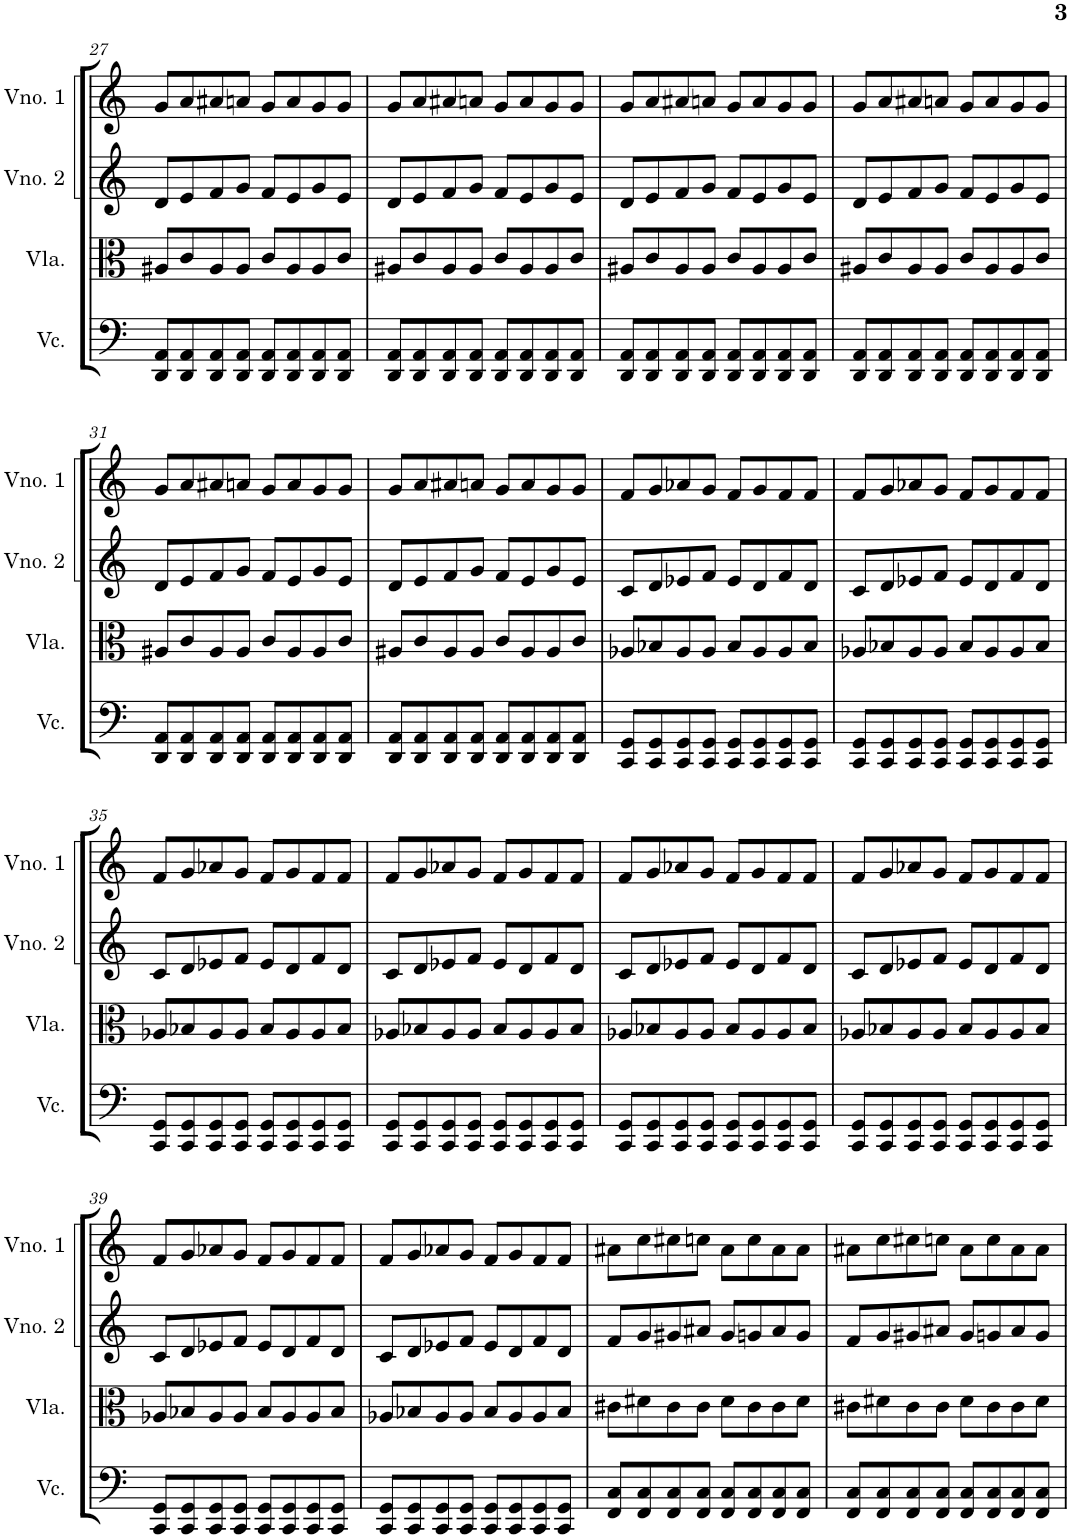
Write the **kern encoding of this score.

**kern	**kern	**kern	**kern
*part4	*part3	*part2	*part1
*staff4	*staff3	*staff2	*staff1
*I"Violoncelo	*I"Viola	*I"Violino 2	*I"Violino 1
*I'Vc.	*I'Vla.	*I'Vno. 2	*I'Vno. 1
!!LO:PB:g=z
*clefF4	*clefC3	*clefG2	*clefG2
*k[]	*k[]	*k[]	*k[]
*M4/4	*M4/4	*M4/4	*M4/4
=27	=27	=27	=27
8DD/ 8AA/L	8A#X/L	8d/L	8g/L
8DD/ 8AA/	8c/	8e/	8a/
8DD/ 8AA/	8A#/	8f/	8a#X/
8DD/ 8AA/J	8A#/J	8g/J	8an/J
8DD/ 8AA/L	8c/L	8f/L	8g/L
8DD/ 8AA/	8A#/	8e/	8a/
8DD/ 8AA/	8A#/	8g/	8g/
8DD/ 8AA/J	8c/J	8e/J	8g/J
=28	=28	=28	=28
8DD/ 8AA/L	8A#X/L	8d/L	8g/L
8DD/ 8AA/	8c/	8e/	8a/
8DD/ 8AA/	8A#/	8f/	8a#X/
8DD/ 8AA/J	8A#/J	8g/J	8an/J
8DD/ 8AA/L	8c/L	8f/L	8g/L
8DD/ 8AA/	8A#/	8e/	8a/
8DD/ 8AA/	8A#/	8g/	8g/
8DD/ 8AA/J	8c/J	8e/J	8g/J
=29	=29	=29	=29
8DD/ 8AA/L	8A#X/L	8d/L	8g/L
8DD/ 8AA/	8c/	8e/	8a/
8DD/ 8AA/	8A#/	8f/	8a#X/
8DD/ 8AA/J	8A#/J	8g/J	8an/J
8DD/ 8AA/L	8c/L	8f/L	8g/L
8DD/ 8AA/	8A#/	8e/	8a/
8DD/ 8AA/	8A#/	8g/	8g/
8DD/ 8AA/J	8c/J	8e/J	8g/J
=30	=30	=30	=30
8DD/ 8AA/L	8A#X/L	8d/L	8g/L
8DD/ 8AA/	8c/	8e/	8a/
8DD/ 8AA/	8A#/	8f/	8a#X/
8DD/ 8AA/J	8A#/J	8g/J	8an/J
8DD/ 8AA/L	8c/L	8f/L	8g/L
8DD/ 8AA/	8A#/	8e/	8a/
8DD/ 8AA/	8A#/	8g/	8g/
8DD/ 8AA/J	8c/J	8e/J	8g/J
!!LO:LB:g=z
=31	=31	=31	=31
8DD/ 8AA/L	8A#X/L	8d/L	8g/L
8DD/ 8AA/	8c/	8e/	8a/
8DD/ 8AA/	8A#/	8f/	8a#X/
8DD/ 8AA/J	8A#/J	8g/J	8an/J
8DD/ 8AA/L	8c/L	8f/L	8g/L
8DD/ 8AA/	8A#/	8e/	8a/
8DD/ 8AA/	8A#/	8g/	8g/
8DD/ 8AA/J	8c/J	8e/J	8g/J
=32	=32	=32	=32
8DD/ 8AA/L	8A#X/L	8d/L	8g/L
8DD/ 8AA/	8c/	8e/	8a/
8DD/ 8AA/	8A#/	8f/	8a#X/
8DD/ 8AA/J	8A#/J	8g/J	8an/J
8DD/ 8AA/L	8c/L	8f/L	8g/L
8DD/ 8AA/	8A#/	8e/	8a/
8DD/ 8AA/	8A#/	8g/	8g/
8DD/ 8AA/J	8c/J	8e/J	8g/J
=33	=33	=33	=33
8CC/ 8GG/L	8A-X/L	8c/L	8f/L
8CC/ 8GG/	8B-X/	8d/	8g/
8CC/ 8GG/	8A-/	8e-X/	8a-X/
8CC/ 8GG/J	8A-/J	8f/J	8g/J
8CC/ 8GG/L	8B-/L	8e-/L	8f/L
8CC/ 8GG/	8A-/	8d/	8g/
8CC/ 8GG/	8A-/	8f/	8f/
8CC/ 8GG/J	8B-/J	8d/J	8f/J
=34	=34	=34	=34
8CC/ 8GG/L	8A-X/L	8c/L	8f/L
8CC/ 8GG/	8B-X/	8d/	8g/
8CC/ 8GG/	8A-/	8e-X/	8a-X/
8CC/ 8GG/J	8A-/J	8f/J	8g/J
8CC/ 8GG/L	8B-/L	8e-/L	8f/L
8CC/ 8GG/	8A-/	8d/	8g/
8CC/ 8GG/	8A-/	8f/	8f/
8CC/ 8GG/J	8B-/J	8d/J	8f/J
!!LO:LB:g=z
=35	=35	=35	=35
8CC/ 8GG/L	8A-X/L	8c/L	8f/L
8CC/ 8GG/	8B-X/	8d/	8g/
8CC/ 8GG/	8A-/	8e-X/	8a-X/
8CC/ 8GG/J	8A-/J	8f/J	8g/J
8CC/ 8GG/L	8B-/L	8e-/L	8f/L
8CC/ 8GG/	8A-/	8d/	8g/
8CC/ 8GG/	8A-/	8f/	8f/
8CC/ 8GG/J	8B-/J	8d/J	8f/J
=36	=36	=36	=36
8CC/ 8GG/L	8A-X/L	8c/L	8f/L
8CC/ 8GG/	8B-X/	8d/	8g/
8CC/ 8GG/	8A-/	8e-X/	8a-X/
8CC/ 8GG/J	8A-/J	8f/J	8g/J
8CC/ 8GG/L	8B-/L	8e-/L	8f/L
8CC/ 8GG/	8A-/	8d/	8g/
8CC/ 8GG/	8A-/	8f/	8f/
8CC/ 8GG/J	8B-/J	8d/J	8f/J
=37	=37	=37	=37
8CC/ 8GG/L	8A-X/L	8c/L	8f/L
8CC/ 8GG/	8B-X/	8d/	8g/
8CC/ 8GG/	8A-/	8e-X/	8a-X/
8CC/ 8GG/J	8A-/J	8f/J	8g/J
8CC/ 8GG/L	8B-/L	8e-/L	8f/L
8CC/ 8GG/	8A-/	8d/	8g/
8CC/ 8GG/	8A-/	8f/	8f/
8CC/ 8GG/J	8B-/J	8d/J	8f/J
=38	=38	=38	=38
8CC/ 8GG/L	8A-X/L	8c/L	8f/L
8CC/ 8GG/	8B-X/	8d/	8g/
8CC/ 8GG/	8A-/	8e-X/	8a-X/
8CC/ 8GG/J	8A-/J	8f/J	8g/J
8CC/ 8GG/L	8B-/L	8e-/L	8f/L
8CC/ 8GG/	8A-/	8d/	8g/
8CC/ 8GG/	8A-/	8f/	8f/
8CC/ 8GG/J	8B-/J	8d/J	8f/J
!!LO:LB:g=z
=39	=39	=39	=39
8CC/ 8GG/L	8A-X/L	8c/L	8f/L
8CC/ 8GG/	8B-X/	8d/	8g/
8CC/ 8GG/	8A-/	8e-X/	8a-X/
8CC/ 8GG/J	8A-/J	8f/J	8g/J
8CC/ 8GG/L	8B-/L	8e-/L	8f/L
8CC/ 8GG/	8A-/	8d/	8g/
8CC/ 8GG/	8A-/	8f/	8f/
8CC/ 8GG/J	8B-/J	8d/J	8f/J
=40	=40	=40	=40
8CC/ 8GG/L	8A-X/L	8c/L	8f/L
8CC/ 8GG/	8B-X/	8d/	8g/
8CC/ 8GG/	8A-/	8e-X/	8a-X/
8CC/ 8GG/J	8A-/J	8f/J	8g/J
8CC/ 8GG/L	8B-/L	8e-/L	8f/L
8CC/ 8GG/	8A-/	8d/	8g/
8CC/ 8GG/	8A-/	8f/	8f/
8CC/ 8GG/J	8B-/J	8d/J	8f/J
=41	=41	=41	=41
8FF/ 8C/L	8c#X\L	8f/L	8a#X\L
8FF/ 8C/	8d#X\	8g/	8cc\
8FF/ 8C/	8c#\	8g#X/	8cc#X\
8FF/ 8C/J	8c#\J	8a#X/J	8ccn\J
8FF/ 8C/L	8d#\L	8g#/L	8a#\L
8FF/ 8C/	8c#\	8gn/	8cc\
8FF/ 8C/	8c#\	8a#/	8a#\
8FF/ 8C/J	8d#\J	8g/J	8a#\J
=42	=42	=42	=42
8FF/ 8C/L	8c#X\L	8f/L	8a#X\L
8FF/ 8C/	8d#X\	8g/	8cc\
8FF/ 8C/	8c#\	8g#X/	8cc#X\
8FF/ 8C/J	8c#\J	8a#X/J	8ccn\J
8FF/ 8C/L	8d#\L	8g#/L	8a#\L
8FF/ 8C/	8c#\	8gn/	8cc\
8FF/ 8C/	8c#\	8a#/	8a#\
8FF/ 8C/J	8d#\J	8g/J	8a#\J
=	=	=	=
*-	*-	*-	*-
